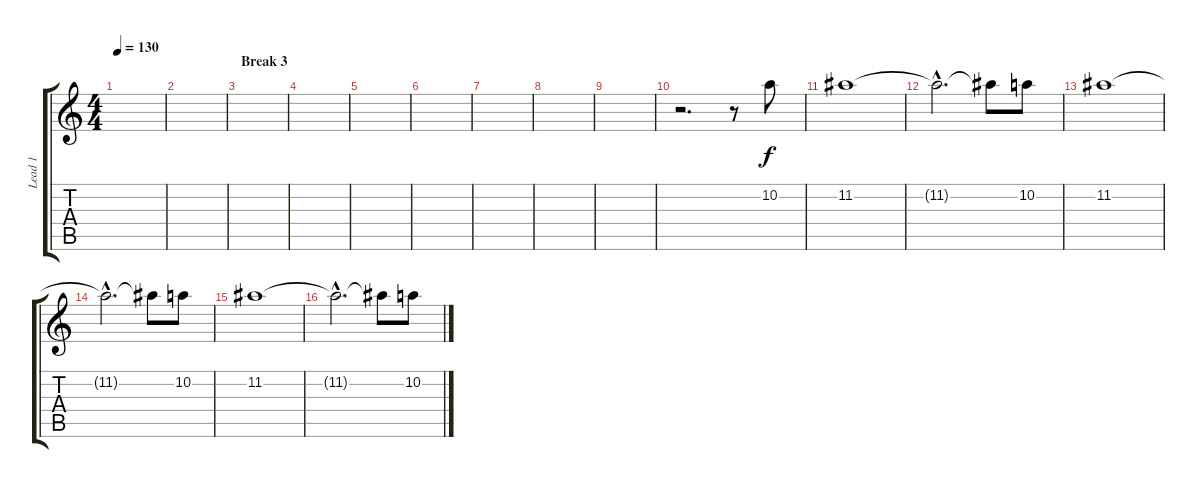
\track ("Lead 1" "Lead 1") {instrument distortionguitar}
\staff {score tabs}
\tuning (E4 B3 G3 D3 A2 D2) {hide}
\ts (4 4)
\tempo 130
\clef g2
\ks c
|
|
\section ("" "Break 3")
|
|
|
|
|
|
|
r.2{d volume 11} r.8 10.2.8 |
11.2.1 |
11.2{hac t}.2{d} 11.2{t}.8 10.2.8 |
11.2.1 |
11.2{hac t}.2{d} 11.2{t}.8 10.2.8 |
11.2.1 |
11.2{hac t}.2{d} 11.2{t}.8 10.2.8
